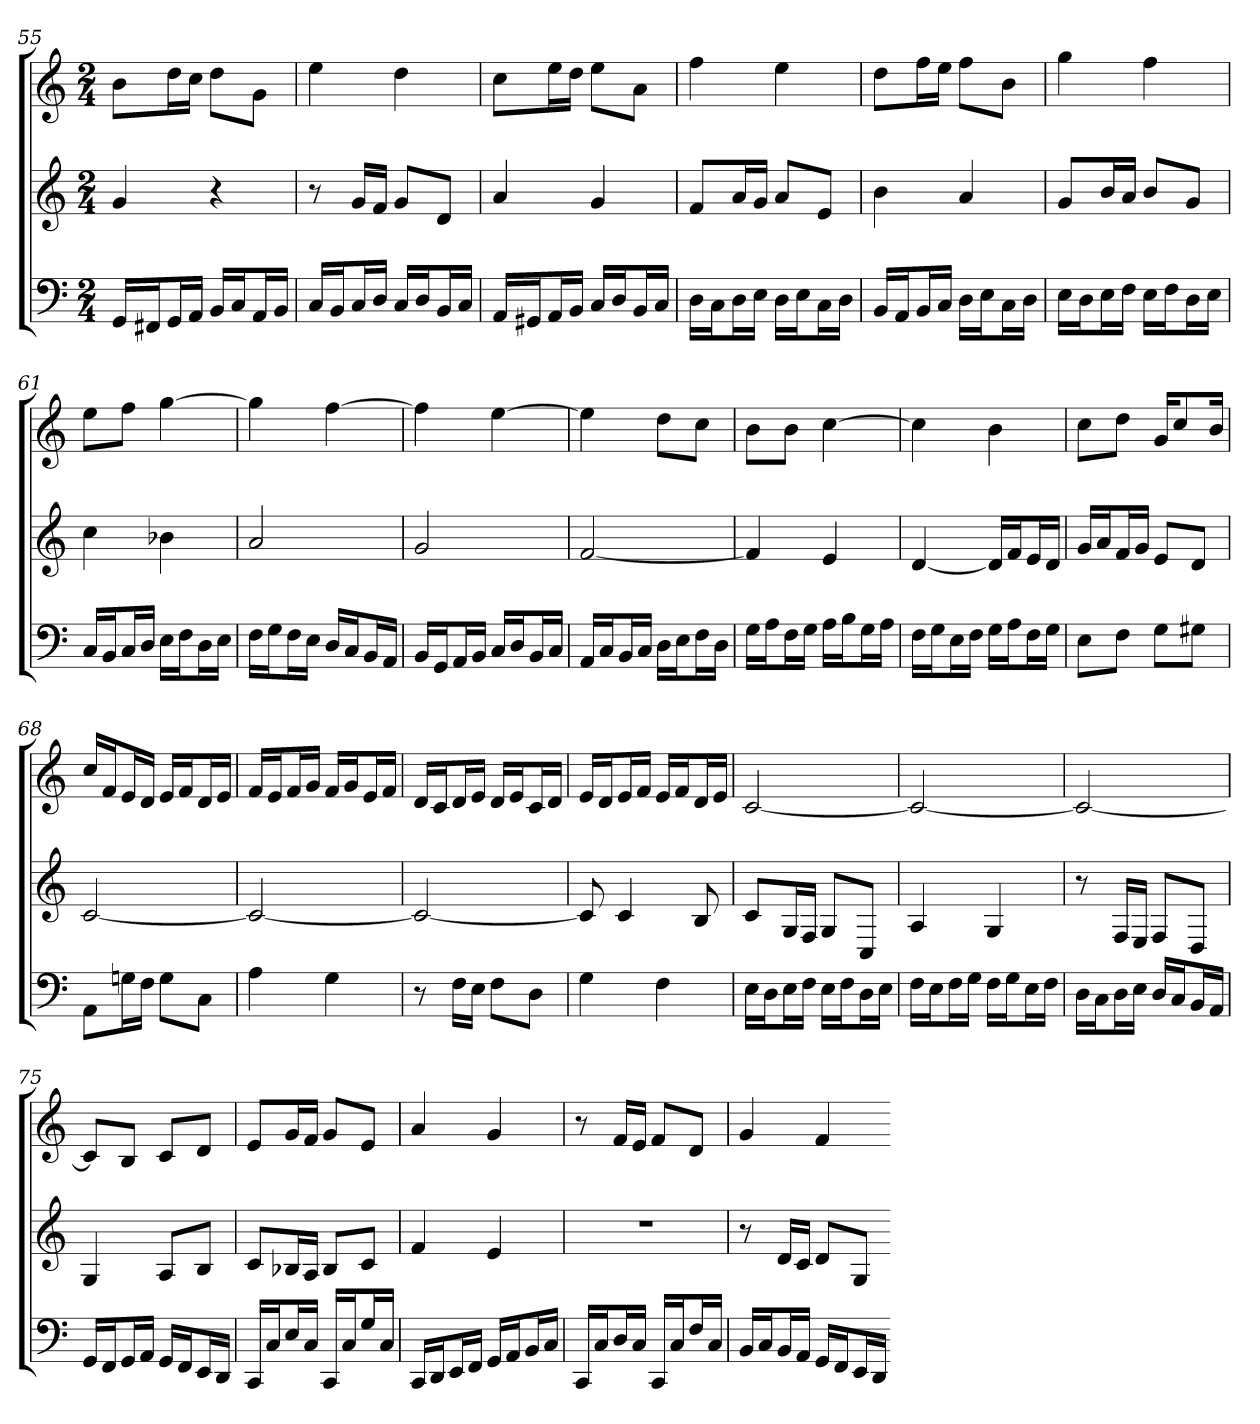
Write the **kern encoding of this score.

**kern	**kern	**kern
*part3	*part2	*part1
*staff3	*staff2	*staff1
*k[]	*k[]	*k[]
*C:	*C:	*C:
*M2/4	*M2/4	*M2/4
=55	=55	=55
16GGLL	4g	8bL
16FF#XJ	.	.
16GGL	.	16ddL
16AAJJ	.	16ccJJ
16BBLL	4r	8ddL
16CJ	.	.
16AAL	.	8gJ
16BBJJ	.	.
=56	=56	=56
16CLL	8r	4ee
16BBJ	.	.
16CL	16gLL	.
16DJJ	16fJJ	.
16CLL	8gL	4dd
16DJ	.	.
16BBL	8dJ	.
16CJJ	.	.
=57	=57	=57
16AALL	4a	8ccL
16GG#XJ	.	.
16AAL	.	16eeL
16BBJJ	.	16ddJJ
16CLL	4g	8eeL
16DJ	.	.
16BBL	.	8aJ
16CJJ	.	.
=58	=58	=58
16DLL	8fL	4ff
16CJ	.	.
16DL	16aL	.
16EJJ	16gJJ	.
16DLL	8aL	4ee
16EJ	.	.
16CL	8eJ	.
16DJJ	.	.
=59	=59	=59
16BBLL	4b	8ddL
16AAJ	.	.
16BBL	.	16ffL
16CJJ	.	16eeJJ
16DLL	4a	8ffL
16EJ	.	.
16CL	.	8bJ
16DJJ	.	.
=60	=60	=60
16ELL	8gL	4gg
16DJ	.	.
16EL	16bL	.
16FJJ	16aJJ	.
16ELL	8bL	4ff
16FJ	.	.
16DL	8gJ	.
16EJJ	.	.
=61	=61	=61
16CLL	4cc	8eeL
16BBJ	.	.
16CL	.	8ffJ
16DJJ	.	.
16ELL	4b-X	[4gg
16FJ	.	.
16DL	.	.
16EJJ	.	.
=62	=62	=62
16FLL	2a	4gg]
16GJ	.	.
16FL	.	.
16EJJ	.	.
16DLL	.	[4ff
16CJ	.	.
16BBL	.	.
16AAJJ	.	.
=63	=63	=63
16BBLL	2g	4ff]
16GGJ	.	.
16AAL	.	.
16BBJJ	.	.
16CLL	.	[4ee
16DJ	.	.
16BBL	.	.
16CJJ	.	.
=64	=64	=64
16AALL	[2f	4ee]
16CJ	.	.
16BBL	.	.
16CJJ	.	.
16DLL	.	8ddL
16EJ	.	.
16FL	.	8ccJ
16DJJ	.	.
=65	=65	=65
16GLL	4f]	8bL
16AJ	.	.
16FL	.	8bJ
16GJJ	.	.
16ALL	4e	[4cc
16BJ	.	.
16GL	.	.
16AJJ	.	.
=66	=66	=66
16FLL	[4d	4cc]
16GJ	.	.
16EL	.	.
16FJJ	.	.
16GLL	16dLL]	4b
16AJ	16fJ	.
16FL	16eL	.
16GJJ	16dJJ	.
=67	=67	=67
8EL	16gLL	8ccL
.	16aJ	.
8FJ	16fL	8ddJ
.	16gJJ	.
8GL	8eL	16gKL
.	.	8cc
8G#XJ	8dJ	.
.	.	16bJk
=68	=68	=68
8AAL	[2c	16ccLL
.	.	16fJ
16GnL	.	16eL
16FJJ	.	16dJJ
8GL	.	16eLL
.	.	16fJ
8CJ	.	16dL
.	.	16eJJ
=69	=69	=69
4A	2c_	16fLL
.	.	16eJ
.	.	16fL
.	.	16gJJ
4G	.	16fLL
.	.	16gJ
.	.	16eL
.	.	16fJJ
=70	=70	=70
8r	2c_	16dLL
.	.	16cJ
16FLL	.	16dL
16EJJ	.	16eJJ
8FL	.	16dLL
.	.	16eJ
8DJ	.	16cL
.	.	16dJJ
=71	=71	=71
4G	8c]	16eLL
.	.	16dJ
.	4c	16eL
.	.	16fJJ
4F	.	16eLL
.	.	16fJ
.	8B	16dL
.	.	16eJJ
=72	=72	=72
16ELL	8cL	[2c
16DJ	.	.
16EL	16GL	.
16FJJ	16FJJ	.
16ELL	8GL	.
16FJ	.	.
16DL	8CJ	.
16EJJ	.	.
=73	=73	=73
16FLL	4A	2c_
16EJ	.	.
16FL	.	.
16GJJ	.	.
16FLL	4G	.
16GJ	.	.
16EL	.	.
16FJJ	.	.
=74	=74	=74
16DLL	8r	2c_
16CJ	.	.
16DL	16FLL	.
16EJJ	16EJJ	.
16DLL	8FL	.
16CJ	.	.
16BBL	8DJ	.
16AAJJ	.	.
=75	=75	=75
16GGLL	4G	8cL]
16FFJ	.	.
16GGL	.	8BJ
16AAJJ	.	.
16GGLL	8AL	8cL
16FFJ	.	.
16EEL	8BJ	8dJ
16DDJJ	.	.
=76	=76	=76
16CCLL	8cL	8eL
16CJ	.	.
16EL	16B-XL	16gL
16CJJ	16AJJ	16fJJ
16CCLL	8B-L	8gL
16CJ	.	.
16GL	8cJ	8eJ
16CJJ	.	.
=77	=77	=77
16CCLL	4f	4a
16DDJ	.	.
16EEL	.	.
16FFJJ	.	.
16GGLL	4e	4g
16AAJ	.	.
16BBL	.	.
16CJJ	.	.
=78	=78	=78
16CCLL	2r	8r
16CJ	.	.
16DL	.	16fLL
16CJJ	.	16eJJ
16CCLL	.	8fL
16CJ	.	.
16FL	.	8dJ
16CJJ	.	.
=79	=79	=79
16BBLL	8r	4g
16CJ	.	.
16BBL	16dLL	.
16AAJJ	16cJJ	.
16GGLL	8dL	4f
16FFJ	.	.
16EEL	8GJ	.
16DDJJ	.	.
=-	=-	=-
*-	*-	*-
